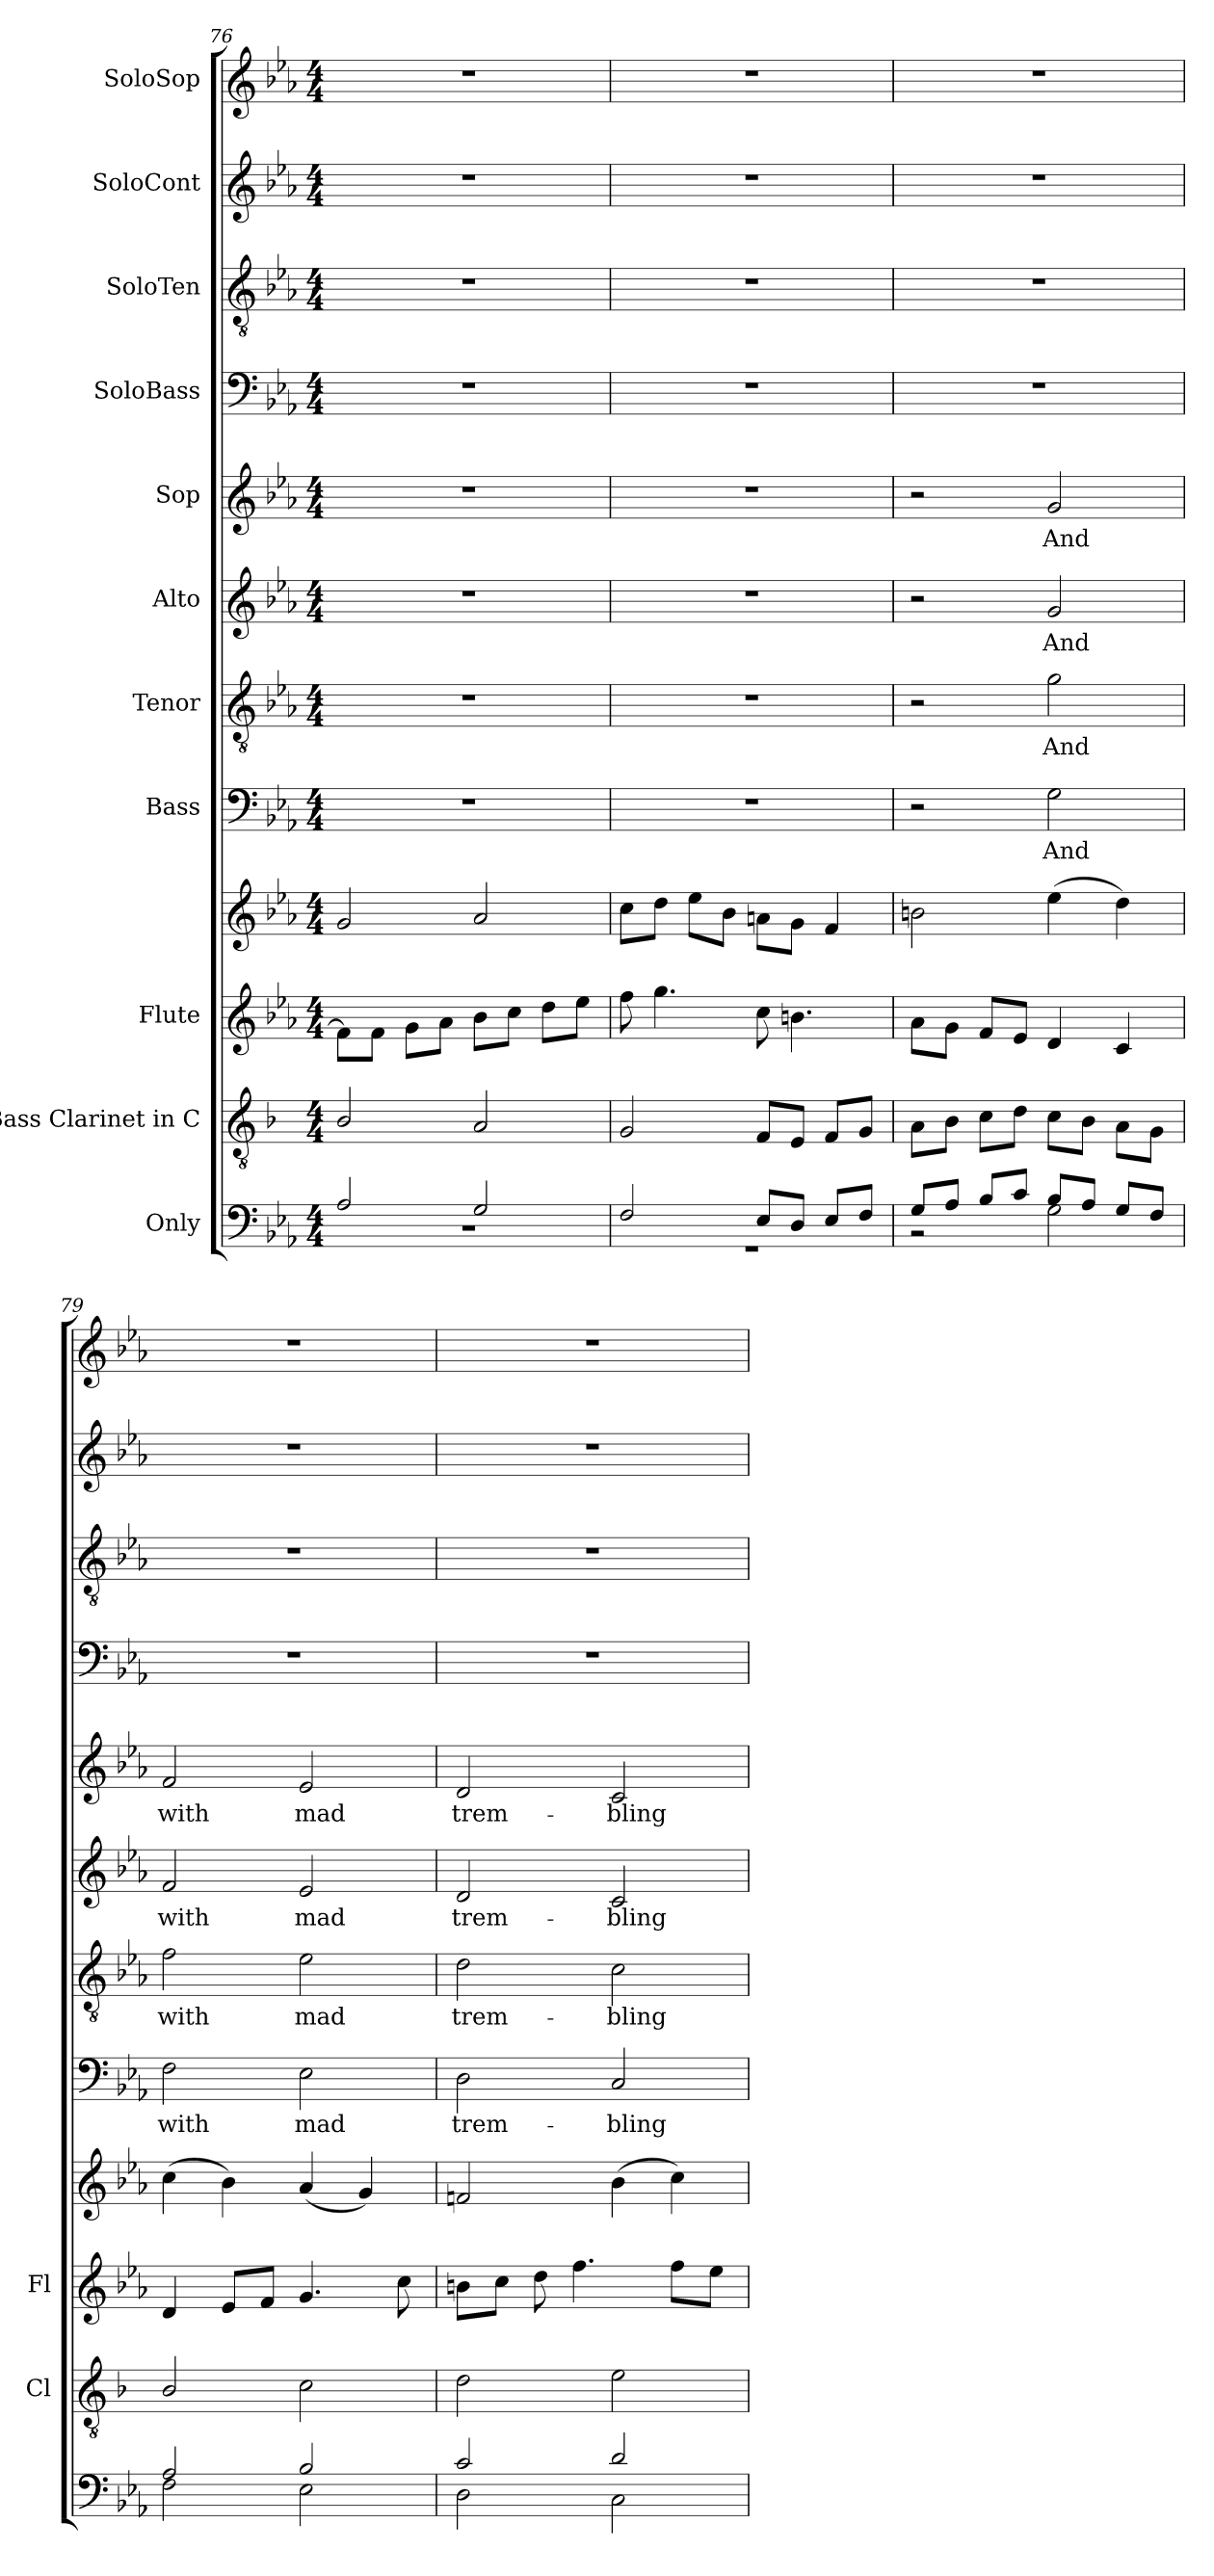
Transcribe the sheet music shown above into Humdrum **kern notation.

**kern	**kern	**kern	**kern	**kern	**text	**kern	**text	**kern	**text	**kern	**text	**kern	**kern	**kern	**kern
*part11	*part10	*part9	*part9	*part8	*part8	*part7	*part7	*part6	*part6	*part5	*part5	*part4	*part3	*part2	*part1
*staff12	*staff11	*staff10	*staff9	*staff8	*staff8	*staff7	*staff7	*staff6	*staff6	*staff5	*staff5	*staff4	*staff3	*staff2	*staff1
*I"Only	*I"Bass Clarinet in C	*I"Flute	*	*I"Bass	*	*I"Tenor	*	*I"Alto	*	*I"Sop	*	*I"SoloBass	*I"SoloTen	*I"SoloCont	*I"SoloSop
*	*I'Cl	*I'Fl	*	*	*	*	*	*	*	*	*	*	*	*	*
*clefF4	*clefGv2	*clefG2	*clefG2	*clefF4	*	*clefGv2	*	*clefG2	*	*clefG2	*	*clefF4	*clefGv2	*clefG2	*clefG2
*	*ITrd1c2	*	*	*	*	*	*	*	*	*	*	*	*	*	*
*k[b-e-a-]	*k[b-e-a-]	*k[b-e-a-]	*k[b-e-a-]	*k[b-e-a-]	*	*k[b-e-a-]	*	*k[b-e-a-]	*	*k[b-e-a-]	*	*k[b-e-a-]	*k[b-e-a-]	*k[b-e-a-]	*k[b-e-a-]
*E-:	*E-:	*E-:	*E-:	*E-:	*	*E-:	*	*E-:	*	*E-:	*	*E-:	*E-:	*E-:	*E-:
*M4/4	*M4/4	*M4/4	*M4/4	*M4/4	*	*M4/4	*	*M4/4	*	*M4/4	*	*M4/4	*M4/4	*M4/4	*M4/4
=76	=76	=76	=76	=76	=76	=76	=76	=76	=76	=76	=76	=76	=76	=76	=76
*^	*	*	*	*	*	*	*	*	*	*	*	*	*	*	*
2A-/	1r	2A-/	8f\L]	2g/	1r	.	1r	.	1r	.	1r	.	1r	1r	1r	1r
.	.	.	8f\J	.	.	.	.	.	.	.	.	.	.	.	.	.
.	.	.	8g\L	.	.	.	.	.	.	.	.	.	.	.	.	.
.	.	.	8a-\J	.	.	.	.	.	.	.	.	.	.	.	.	.
2G/	.	2G/	8b-\L	2a-/	.	.	.	.	.	.	.	.	.	.	.	.
.	.	.	8cc\J	.	.	.	.	.	.	.	.	.	.	.	.	.
.	.	.	8dd\L	.	.	.	.	.	.	.	.	.	.	.	.	.
.	.	.	8ee-\J	.	.	.	.	.	.	.	.	.	.	.	.	.
=77	=77	=77	=77	=77	=77	=77	=77	=77	=77	=77	=77	=77	=77	=77	=77	=77
2F/	1r	2F/	8ff\	8cc\L	1r	.	1r	.	1r	.	1r	.	1r	1r	1r	1r
.	.	.	4.gg\	8dd\J	.	.	.	.	.	.	.	.	.	.	.	.
.	.	.	.	8ee-\L	.	.	.	.	.	.	.	.	.	.	.	.
.	.	.	.	8b-\J	.	.	.	.	.	.	.	.	.	.	.	.
8E-/L	.	8E-/L	8cc\	8an\L	.	.	.	.	.	.	.	.	.	.	.	.
8D/J	.	8D/J	4.bn\	8g\J	.	.	.	.	.	.	.	.	.	.	.	.
8E-/L	.	8E-/L	.	4f/	.	.	.	.	.	.	.	.	.	.	.	.
8F/J	.	8F/J	.	.	.	.	.	.	.	.	.	.	.	.	.	.
=78	=78	=78	=78	=78	=78	=78	=78	=78	=78	=78	=78	=78	=78	=78	=78	=78
8G/L	2r	8G\L	8a-\L	2bn\	2r	.	2r	.	2r	.	2r	.	1r	1r	1r	1r
8A-/J	.	8A-\J	8g\J	.	.	.	.	.	.	.	.	.	.	.	.	.
8B-/L	.	8B-\L	8f/L	.	.	.	.	.	.	.	.	.	.	.	.	.
8c/J	.	8c\J	8e-/J	.	.	.	.	.	.	.	.	.	.	.	.	.
!	!	!	!	!	!	!LO:LY:b	!	!LO:LY:b:cj	!	!LO:LY:b:cj	!	!LO:LY:b:cj	!	!	!	!
8B-/L	2G\	8B-\L	4d/	(>4ee-\	2G\	And	2g\	And	2g/	And	2g/	And	.	.	.	.
8A-/J	.	8A-\J	.	.	.	.	.	.	.	.	.	.	.	.	.	.
8G/L	.	8G\L	4c/	4dd\)	.	.	.	.	.	.	.	.	.	.	.	.
8F/J	.	8F\J	.	.	.	.	.	.	.	.	.	.	.	.	.	.
!!LO:PB:g=z
=79	=79	=79	=79	=79	=79	=79	=79	=79	=79	=79	=79	=79	=79	=79	=79	=79
!	!	!	!	!	!	!LO:LY:b	!	!LO:LY:b:cj	!	!LO:LY:b:cj	!	!LO:LY:b:cj	!	!	!	!
2A-/	2F\	2A-/	4d/	(>4cc\	2F\	with	2f\	with	2f/	with	2f/	with	1r	1r	1r	1r
.	.	.	8e-/L	4b-\)	.	.	.	.	.	.	.	.	.	.	.	.
.	.	.	8f/J	.	.	.	.	.	.	.	.	.	.	.	.	.
!	!	!	!	!	!	!LO:LY:b	!	!LO:LY:b:cj	!	!LO:LY:b:cj	!	!LO:LY:b:cj	!	!	!	!
2B-/	2E-\	2B-\	4.g/	(<4a-/	2E-\	mad	2e-\	mad	2e-/	mad	2e-/	mad	.	.	.	.
.	.	.	.	4g/)	.	.	.	.	.	.	.	.	.	.	.	.
.	.	.	8cc\	.	.	.	.	.	.	.	.	.	.	.	.	.
=80	=80	=80	=80	=80	=80	=80	=80	=80	=80	=80	=80	=80	=80	=80	=80	=80
!	!	!	!	!	!	!LO:LY:b	!	!LO:LY:b:cj	!	!LO:LY:b:cj	!	!LO:LY:b:cj	!	!	!	!
2c/	2D\	2c\	8bn\L	2fn/	2D\	trem-	2d\	trem-	2d/	trem-	2d/	trem-	1r	1r	1r	1r
.	.	.	8cc\J	.	.	.	.	.	.	.	.	.	.	.	.	.
.	.	.	8dd\	.	.	.	.	.	.	.	.	.	.	.	.	.
.	.	.	4.ff\	.	.	.	.	.	.	.	.	.	.	.	.	.
!	!	!	!	!	!	!LO:LY:b	!	!LO:LY:b:cj	!	!LO:LY:b:cj	!	!LO:LY:b:cj	!	!	!	!
2d/	2C\	2d\	.	(>4b-\	2C/	-bling	2c\	-bling	2c/	-bling	2c/	-bling	.	.	.	.
.	.	.	8ff\L	4cc\)	.	.	.	.	.	.	.	.	.	.	.	.
.	.	.	8ee-\J	.	.	.	.	.	.	.	.	.	.	.	.	.
*v	*v	*	*	*	*	*	*	*	*	*	*	*	*	*	*	*
=	=	=	=	=	=	=	=	=	=	=	=	=	=	=	=
*-	*-	*-	*-	*-	*-	*-	*-	*-	*-	*-	*-	*-	*-	*-	*-
